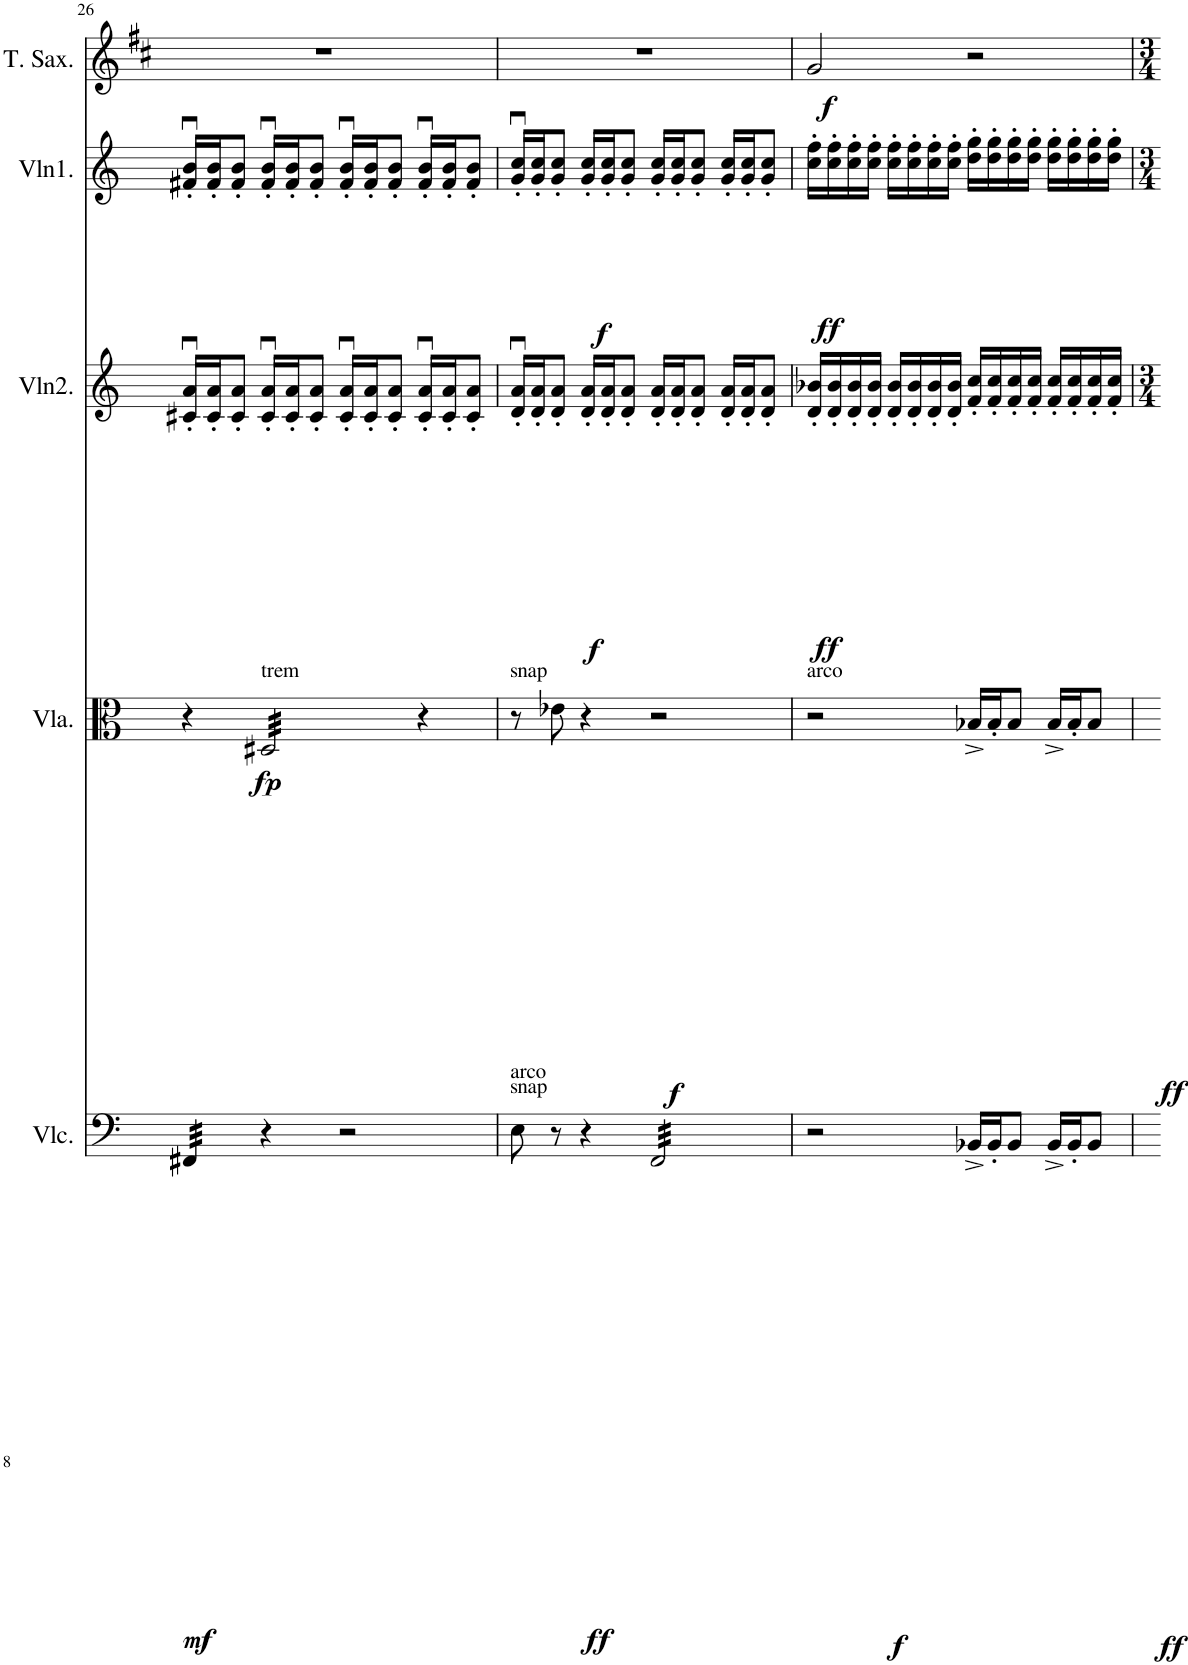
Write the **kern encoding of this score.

**kern	**dynam	**kern	**dynam	**kern	**dynam	**kern	**dynam	**kern	**dynam
*part5	*part5	*part4	*part4	*part3	*part3	*part2	*part2	*part1	*part1
*staff5	*staff5	*staff4	*staff4	*staff3	*staff3	*staff2	*staff2	*staff1	*staff1
*I"Violoncello	*	*I"Viola	*	*I"Violin2	*	*I"Violin1	*	*I"Tenor Saxophone	*
*I'Vlc.	*	*I'Vla.	*	*I'Vln2.	*	*I'Vln1.	*	*I'T. Sax.	*
!!LO:PB:g=z
*clefF4	*	*clefC3	*	*clefG2	*	*clefG2	*	*clefG2	*
*	*	*	*	*	*	*	*	*Trd8c14	*
*k[]	*	*k[]	*	*k[]	*	*k[]	*	*k[f#c#]	*
*M4/4	*	*M4/4	*	*M4/4	*	*M4/4	*	*M4/4	*
=26	=26	=26	=26	=26	=26	=26	=26	=26	=26
!	!LO:DY:b	!	!	!	!	!	!	!	!
*tremolo	*	*	*	*	*	*	*	*	*
32FF#X/LLL	mf	4r	.	16c#X/u' 16a/u'LL	.	16f#X/u' 16b/u'LL	.	1r	.
32FF#X/	.	.	.	.	.	.	.	.	.
32FF#X/	.	.	.	16c#/' 16a/'J	.	16f#/' 16b/'J	.	.	.
32FF#X/	.	.	.	.	.	.	.	.	.
32FF#X/	.	.	.	8c#/' 8a/'J	.	8f#/' 8b/'J	.	.	.
32FF#X/	.	.	.	.	.	.	.	.	.
32FF#X/	.	.	.	.	.	.	.	.	.
32FF#X/JJJ	.	.	.	.	.	.	.	.	.
*Xtremolo	*	*	*	*	*	*	*	*	*
!	!	!LO:TX:a:t=trem	!	!	!	!	!	!	!
!	!	!	!LO:DY:b	!	!	!	!	!	!
*	*	*tremolo	*	*	*	*	*	*	*
4r	.	32D#X/LLL	fp	16c#/u' 16a/u'LL	.	16f#/u' 16b/u'LL	.	.	.
.	.	32D#X/	.	.	.	.	.	.	.
.	.	32D#X/	.	16c#/' 16a/'J	.	16f#/' 16b/'J	.	.	.
.	.	32D#X/	.	.	.	.	.	.	.
.	.	32D#X/	.	8c#/' 8a/'J	.	8f#/' 8b/'J	.	.	.
.	.	32D#X/	.	.	.	.	.	.	.
.	.	32D#X/	.	.	.	.	.	.	.
.	.	32D#X/	.	.	.	.	.	.	.
2r	.	32D#X/	.	16c#/u' 16a/u'LL	.	16f#/u' 16b/u'LL	.	.	.
.	.	32D#X/	.	.	.	.	.	.	.
.	.	32D#X/	.	16c#/' 16a/'J	.	16f#/' 16b/'J	.	.	.
.	.	32D#X/	.	.	.	.	.	.	.
.	.	32D#X/	.	8c#/' 8a/'J	.	8f#/' 8b/'J	.	.	.
.	.	32D#X/	.	.	.	.	.	.	.
.	.	32D#X/	.	.	.	.	.	.	.
.	.	32D#X/JJJ	.	.	.	.	.	.	.
*	*	*Xtremolo	*	*	*	*	*	*	*
.	.	4r	.	16c#/u' 16a/u'LL	.	16f#/u' 16b/u'LL	.	.	.
.	.	.	.	16c#/' 16a/'J	.	16f#/' 16b/'J	.	.	.
.	.	.	.	8c#/' 8a/'J	.	8f#/' 8b/'J	.	.	.
=27	=27	=27	=27	=27	=27	=27	=27	=27	=27
!	!	!LO:TX:a:t=snap	!	!	!	!	!	!	!
!LO:TX:a:t=arco	!	!	!	!	!	!	!	!	!
!LO:TX:a:t=snap	!	!	!	!	!	!	!	!	!
!	!LO:DY:b	!	!	!	!LO:DY:b	!	!LO:DY:b	!	!
8E\	ff	8r	.	16d/u' 16a/u'LL	f	16g/u' 16cc/u'LL	f	1r	.
.	.	.	.	16d/' 16a/'J	.	16g/' 16cc/'J	.	.	.
!	!	!	!LO:DY:b	!	!	!	!	!	!
8r	.	8e-X\	f	8d/' 8a/'J	.	8g/' 8cc/'J	.	.	.
4r	.	4r	.	16d/' 16a/'LL	.	16g/' 16cc/'LL	.	.	.
.	.	.	.	16d/' 16a/'J	.	16g/' 16cc/'J	.	.	.
.	.	.	.	8d/' 8a/'J	.	8g/' 8cc/'J	.	.	.
!	!LO:DY:b	!	!	!	!	!	!	!	!
*tremolo	*	*	*	*	*	*	*	*	*
32FF>/LLL	f	2r	.	16d/' 16a/'LL	.	16g/' 16cc/'LL	.	.	.
32FF>/	.	.	.	.	.	.	.	.	.
32FF>/	.	.	.	16d/' 16a/'J	.	16g/' 16cc/'J	.	.	.
32FF>/	.	.	.	.	.	.	.	.	.
32FF>/	.	.	.	8d/' 8a/'J	.	8g/' 8cc/'J	.	.	.
32FF>/	.	.	.	.	.	.	.	.	.
32FF>/	.	.	.	.	.	.	.	.	.
32FF>/	.	.	.	.	.	.	.	.	.
32FF>/	.	.	.	16d/' 16a/'LL	.	16g/' 16cc/'LL	.	.	.
32FF>/	.	.	.	.	.	.	.	.	.
32FF>/	.	.	.	16d/' 16a/'J	.	16g/' 16cc/'J	.	.	.
32FF>/	.	.	.	.	.	.	.	.	.
32FF>/	.	.	.	8d/' 8a/'J	.	8g/' 8cc/'J	.	.	.
32FF>/	.	.	.	.	.	.	.	.	.
32FF>/	.	.	.	.	.	.	.	.	.
32FF>/JJJ	.	.	.	.	.	.	.	.	.
*Xtremolo	*	*	*	*	*	*	*	*	*
=28	=28	=28	=28	=28	=28	=28	=28	=28	=28
!	!	!LO:TX:a:t=arco	!	!	!	!	!	!	!
!	!	!	!	!	!LO:DY:b	!	!LO:DY:b	!	!LO:DY:b
2r	.	2r	.	16d/' 16b-X/'LL	ff	16cc\' 16ff\'LL	ff	2g>/	f
.	.	.	.	16d/' 16b-/'	.	16cc\' 16ff\'	.	.	.
.	.	.	.	16d/' 16b-/'	.	16cc\' 16ff\'	.	.	.
.	.	.	.	16d/' 16b-/'JJ	.	16cc\' 16ff\'JJ	.	.	.
.	.	.	.	16d/' 16b-/'LL	.	16cc\' 16ff\'LL	.	.	.
.	.	.	.	16d/' 16b-/'	.	16cc\' 16ff\'	.	.	.
.	.	.	.	16d/' 16b-/'	.	16cc\' 16ff\'	.	.	.
.	.	.	.	16d/' 16b-/'JJ	.	16cc\' 16ff\'JJ	.	.	.
!	!LO:DY:b	!	!LO:DY:b	!	!	!	!	!	!
16BB-X^/LL	ff	16B-X^/LL	ff	16f/' 16cc/'LL	.	16dd\' 16gg\'LL	.	2r	.
16BB-'/J	.	16B-'/J	.	16f/' 16cc/'	.	16dd\' 16gg\'	.	.	.
8BB-/J	.	8B-/J	.	16f/' 16cc/'	.	16dd\' 16gg\'	.	.	.
.	.	.	.	16f/' 16cc/'JJ	.	16dd\' 16gg\'JJ	.	.	.
16BB-^/LL	.	16B-^/LL	.	16f/' 16cc/'LL	.	16dd\' 16gg\'LL	.	.	.
16BB-'/J	.	16B-'/J	.	16f/' 16cc/'	.	16dd\' 16gg\'	.	.	.
8BB-/J	.	8B-/J	.	16f/' 16cc/'	.	16dd\' 16gg\'	.	.	.
.	.	.	.	16f/' 16cc/'JJ	.	16dd\' 16gg\'JJ	.	.	.
=	=	=	=	=	=	=	=	=	=
*-	*-	*-	*-	*-	*-	*-	*-	*-	*-
